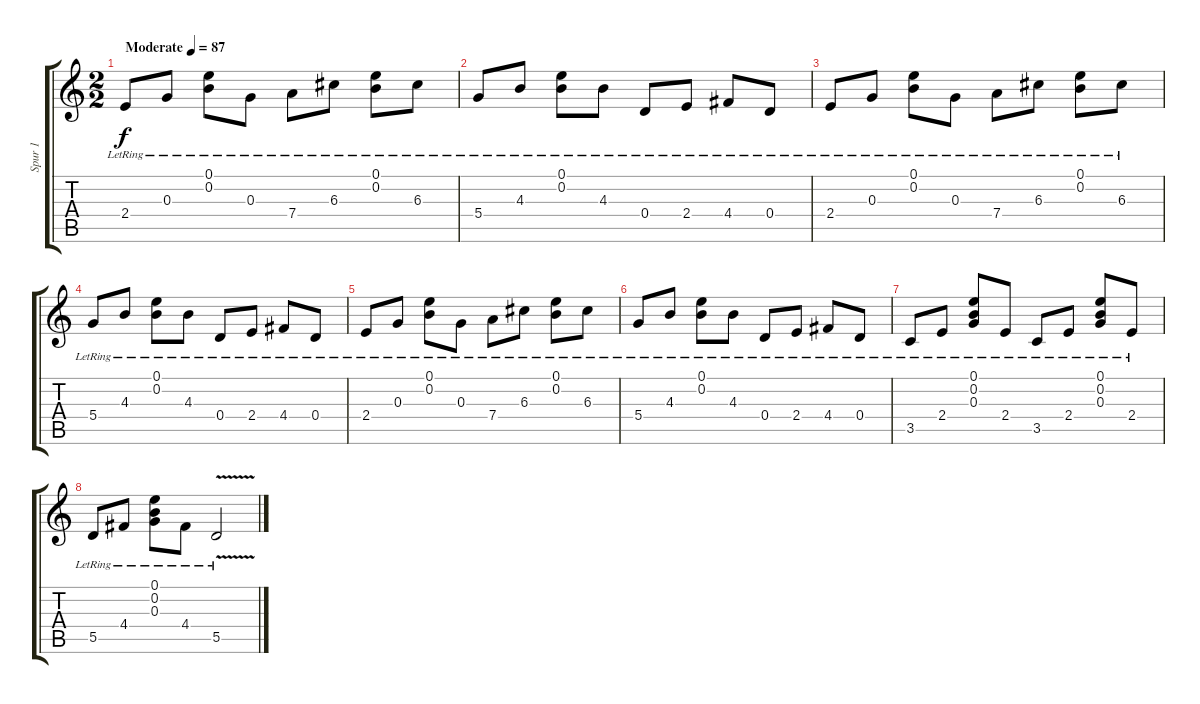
\track ("Spur 1" "Spur 1") {instrument electricguitarjazz}
\staff {score tabs}
\tuning (E4 B3 G3 D3 A2 D2) {hide}
\ts (2 2)
\tempo (87 "Moderate")
\clef g2
\ks c
2.4{lr}.8{dy f instrument electricguitarjazz} 0.3{lr}.8 (0.1{lr} 0.2{lr}).8 0.3{lr}.8 7.4{lr}.8 6.3{lr}.8 (0.1{lr} 0.2{lr}).8 6.3{lr}.8 |
5.4{lr}.8 4.3{lr}.8 (0.1{lr} 0.2{lr}).8 4.3{lr}.8 0.4{lr}.8 2.4{lr}.8 4.4{lr}.8 0.4{lr}.8 |
2.4{lr}.8 0.3{lr}.8 (0.1{lr} 0.2{lr}).8 0.3{lr}.8 7.4{lr}.8 6.3{lr}.8 (0.1{lr} 0.2{lr}).8 6.3{lr}.8 |
5.4{lr}.8 4.3{lr}.8 (0.1{lr} 0.2{lr}).8 4.3{lr}.8 0.4{lr}.8 2.4{lr}.8 4.4{lr}.8 0.4{lr}.8 |
2.4{lr}.8 0.3{lr}.8 (0.1{lr} 0.2{lr}).8 0.3{lr}.8 7.4{lr}.8 6.3{lr}.8 (0.1{lr} 0.2{lr}).8 6.3{lr}.8 |
5.4{lr}.8 4.3{lr}.8 (0.1{lr} 0.2{lr}).8 4.3{lr}.8 0.4{lr}.8 2.4{lr}.8 4.4{lr}.8 0.4{lr}.8 |
3.5{lr}.8 2.4{lr}.8 (0.1{lr} 0.2{lr} 0.3{lr}).8 2.4{lr}.8 3.5{lr}.8 2.4{lr}.8 (0.1{lr} 0.2{lr} 0.3{lr}).8 2.4{lr}.8 |
5.5{lr}.8 4.4{lr}.8 (0.1{lr} 0.2{lr} 0.3{lr}).8 4.4{lr}.8 5.5{v lr}.2
